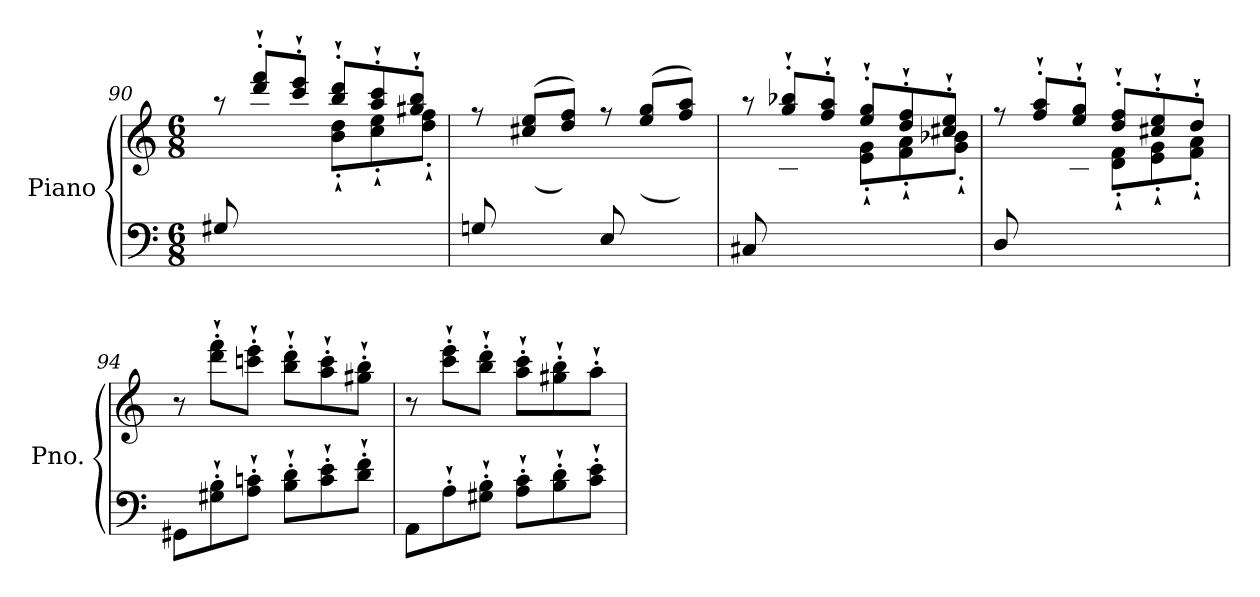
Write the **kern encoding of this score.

**kern	**kern
*part1	*part1
*staff2	*staff1
*I"Piano	*
*I'Pno.	*
*clefF4	*clefG2
*k[]	*k[]
*C:	*C:
*M6/8	*M6/8
=90	=90
*	*^
8G#X/L	8raa	8ryy
2ryy	8ddd/`' 8fff/`'L	8g#X\`' 8b\`'
.	8ccc/`' 8eee/`'J	8a\`' 8cc\`'J
.	8bb/`' 8ddd/`'L	8b\`' 8dd\`'L
.	8aa/`' 8ccc/`'	8cc\`' 8ee\`'
8ryy	8gg#X/`' 8bb/`'J	8dd\`' 8ff\`'J
!!LO:LB:g=z	!!
=91	=91	=91
8Gn/L	8rff	8ryy
4ryy	(8cc#X/ 8ee/L	(8gn\ 8b-X\
.	8dd/ 8ff/J)	8f\ 8a\J)
8E/L	8rff	8ryy
4ryy	(8ee/ 8gg/L	(8e\ 8g\
.	8ff/ 8aa/J)	8d\ 8f\J)
=92	=92	=92
8C#X/L	8raa	8ryy
2ryy	8gg/`' 8bb-X/`'L	8c#X\`' 8e\`'
.	8ff/`' 8aa/`'J	8d\`' 8f\`'J
.	8ee/`' 8gg/`'L	8e\`' 8g\`'L
.	8dd/`' 8ff/`'	8f\`' 8a\`'
8ryy	8cc#X/`' 8ee/`'J	8g\`' 8b-X\`'J
=93	=93	=93
8D/L	8rff	8ryy
2ryy	8ff/`' 8aa/`'L	8d`'\
.	8ee/`' 8gg/`'J	8c#X\`' 8e\`'J
.	8dd/`' 8ff/`'L	8d\`' 8f\`'L
.	8cc#X/`' 8ee/`'	8e\`' 8g\`'
8ryy	8dd`'/J	8f\`' 8a\`'J
*	*v	*v
=94	=94
8GG#X\L	8r
8G#X\`' 8B\`'	8ddd\`' 8fff\`'L
8A\`' 8cn\`'J	8cccn\`' 8eee\`'J
8B\`' 8d\`'L	8bb\`' 8ddd\`'L
8c\`' 8e\`'	8aa\`' 8ccc\`'
8d\`' 8f\`'J	8gg#X\`' 8bb\`'J
!!LO:LB:g=z
=95	=95
8AA\L	8r
8A`'\	8ccc\`' 8eee\`'L
8G#X\`' 8B\`'J	8bb\`' 8ddd\`'J
8A\`' 8c\`'L	8aa\`' 8ccc\`'L
8B\`' 8d\`'	8gg#X\`' 8bb\`'
8c\`' 8e\`'J	8aa`'\J
=	=
*-	*-
